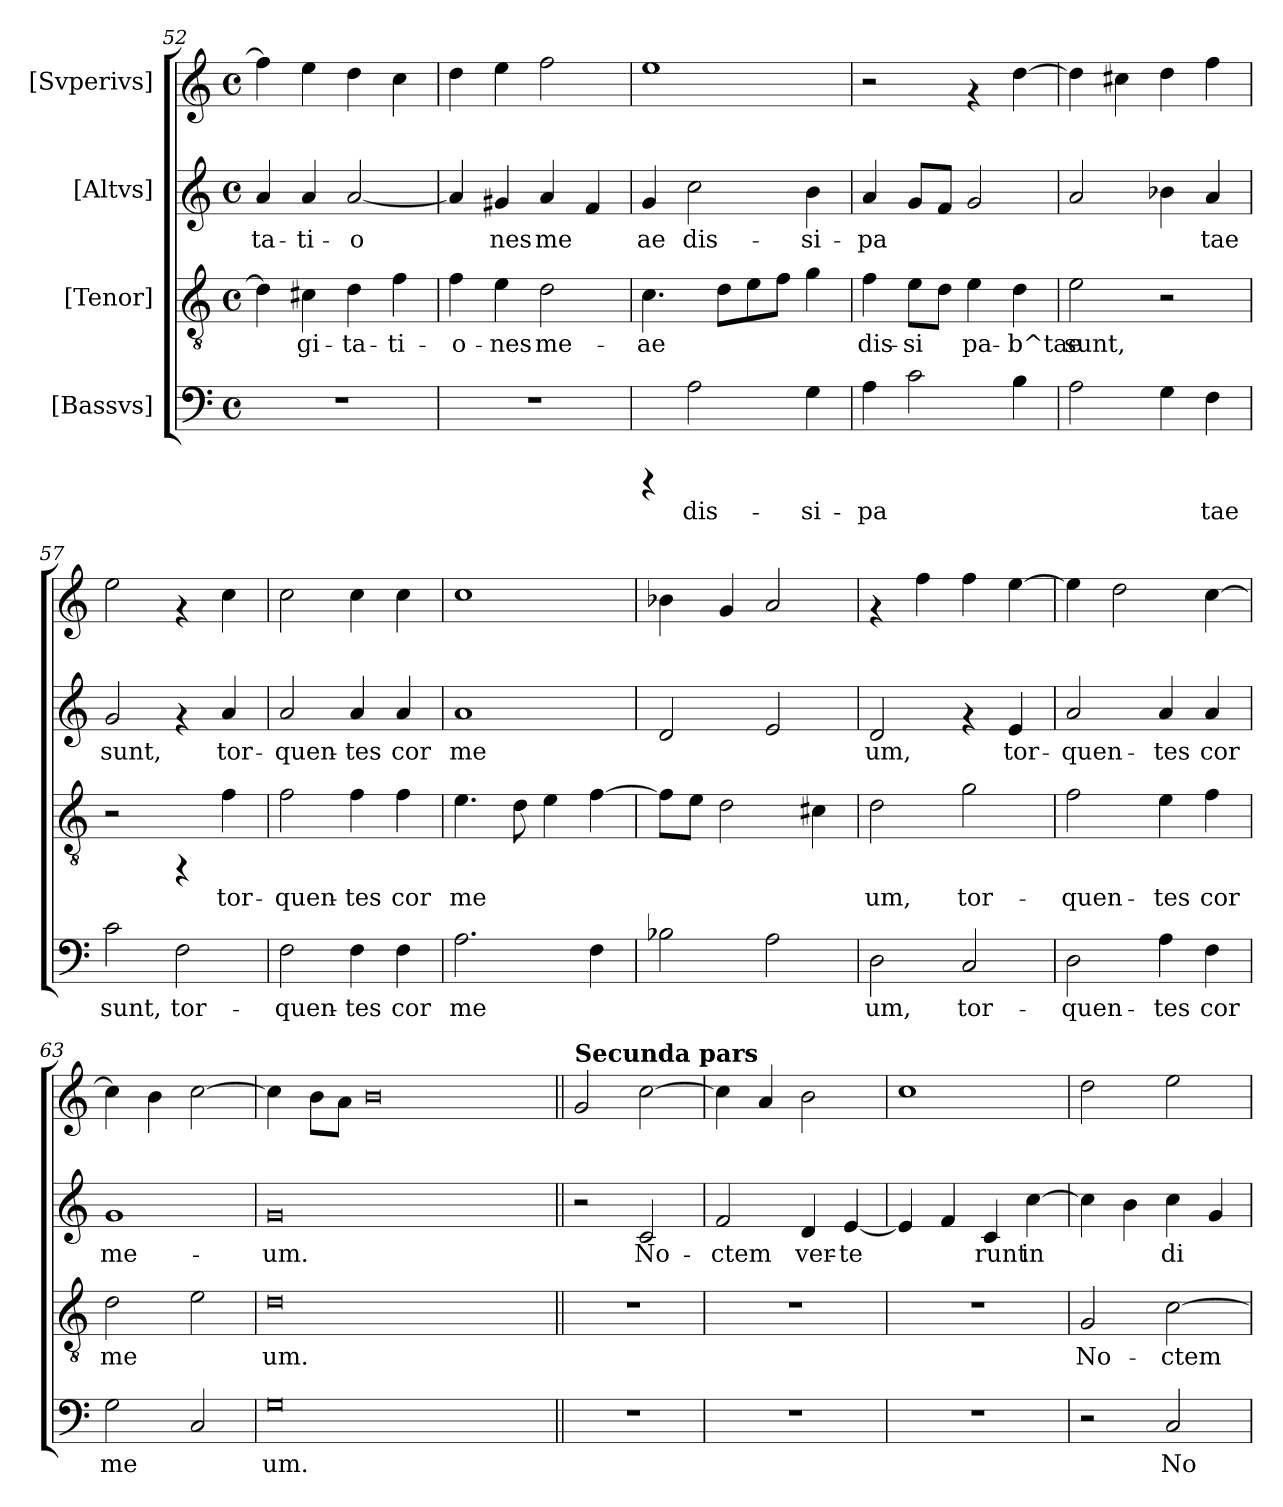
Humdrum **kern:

**kern	**text	**kern	**text	**kern	**text	**kern
*part4	*part4	*part3	*part3	*part2	*part2	*part1
*staff4	*staff4	*staff3	*staff3	*staff2	*staff2	*staff1
*I"[Bassvs]	*	*I"[Tenor]	*	*I"[Altvs]	*	*I"[Svperivs]
*clefF4	*	*clefGv2	*	*clefG2	*	*clefG2
*k[]	*	*k[]	*	*k[]	*	*k[]
*C:	*	*C:	*	*C:	*	*C:
*M4/4	*	*M4/4	*	*M4/4	*	*M4/4
*met(c)	*	*met(c)	*	*met(c)	*	*met(c)
=52	=52	=52	=52	=52	=52	=52
!	!	!	!LO:LY:b:cj	!	!LO:LY:b:cj	!
1r	.	4d\]	--	4a/	-ta-	4ff\]
!	!	!	!LO:LY:b:cj	!	!LO:LY:b:cj	!
.	.	4c#\	-gi-	4a/	-ti-	4ee\
!	!	!	!LO:LY:b:cj	!	!LO:LY:b:cj	!
.	.	4d\	-ta-	[<2a/	-o-	4dd\
!	!	!	!LO:LY:b:cj	!	!	!
.	.	4f\	-ti-	.	.	4cc\
=53	=53	=53	=53	=53	=53	=53
!	!	!	!LO:LY:b:cj	!	!LO:LY:b:cj	!
1r	.	4f\	-o-	4a/]	--	4dd\
!	!	!	!LO:LY:b:cj	!	!LO:LY:b:cj	!
.	.	4e\	-nes	4g#/	-nes	4ee\
!	!	!	!LO:LY:b:cj	!	!LO:LY:b:cj	!
.	.	2d\	me-	4a/	me-	2ff\
!	!	!	!	!	!LO:LY:b:cj	!
.	.	.	.	4f/	--	.
=54	=54	=54	=54	=54	=54	=54
!	!	!	!LO:LY:b:cj	!	!LO:LY:b:cj	!
4rCCC	.	4.c\	-ae	4g/	-ae	1ee
!	!LO:LY:b:cj	!	!	!	!LO:LY:b:cj	!
2A\	dis-	.	.	2cc\	dis-	.
!	!	!	!LO:LY:b:cj	!	!	!
.	.	8d\L	.	.	.	.
!	!	!	!LO:LY:b:cj	!	!	!
.	.	8e\	.	.	.	.
!	!	!	!LO:LY:b:cj	!	!	!
.	.	8f\J	.	.	.	.
!	!LO:LY:b:cj	!	!LO:LY:b:cj	!	!LO:LY:b:cj	!
4G\	-si-	4g\	.	4b\	-si-	.
=55	=55	=55	=55	=55	=55	=55
!	!LO:LY:b:cj	!	!LO:LY:b:cj	!	!LO:LY:b:cj	!
4A\	-pa-	4f\	dis-	4a/	-pa-	2r
!	!LO:LY:b:cj	!	!LO:LY:b:cj	!	!LO:LY:b:cj	!
2c\	--	8e\L	-si-	8g/L	--	.
!	!	!	!LO:LY:b:cj	!	!LO:LY:b:cj	!
.	.	8d\J	--	8f/J	--	.
!	!	!	!LO:LY:b:cj	!	!LO:LY:b:cj	!
.	.	4e\	-pa-	2g/	--	4rf
!	!LO:LY:b:cj	!	!LO:LY:b:cj	!	!	!
4B\	--	4d\	-b^tae	.	.	[>4dd\
=56	=56	=56	=56	=56	=56	=56
!	!LO:LY:b:cj	!	!LO:LY:b:cj	!	!LO:LY:b:cj	!
2A\	--	2e\	sunt,	2a/	--	4dd\]
.	.	.	.	.	.	4cc#\
!	!LO:LY:b:cj	!	!	!	!LO:LY:b:cj	!
4G\	--	2r	.	4b-\	--	4dd\
!	!LO:LY:b:cj	!	!	!	!LO:LY:b:cj	!
4F\	-tae	.	.	4a/	-tae	4ff\
!!LO:PB:g=z
=57	=57	=57	=57	=57	=57	=57
!	!LO:LY:b:cj	!	!	!	!LO:LY:b:cj	!
2c\	sunt,	2r	.	2g/	sunt,	2ee\
!	!LO:LY:b:cj	!	!	!	!	!
2F\	tor-	4rFF	.	4rf	.	4rf
!	!	!	!LO:LY:b:cj	!	!LO:LY:b:cj	!
.	.	4f\	tor-	4a/	tor-	4cc\
=58	=58	=58	=58	=58	=58	=58
!	!LO:LY:b:cj	!	!LO:LY:b:cj	!	!LO:LY:b:cj	!
2F\	-quen-	2f\	-quen-	2a/	-quen-	2cc\
!	!LO:LY:b:cj	!	!LO:LY:b:cj	!	!LO:LY:b:cj	!
4F\	-tes	4f\	-tes	4a/	-tes	4cc\
!	!LO:LY:b:cj	!	!LO:LY:b:cj	!	!LO:LY:b:cj	!
4F\	cor	4f\	cor	4a/	cor	4cc\
=59	=59	=59	=59	=59	=59	=59
!	!LO:LY:b:cj	!	!LO:LY:b:cj	!	!LO:LY:b:cj	!
2.A\	me-	4.e\	me-	1a	me-	1cc
!	!	!	!LO:LY:b:cj	!	!	!
.	.	8d\	--	.	.	.
!	!	!	!LO:LY:b:cj	!	!	!
.	.	4e\	--	.	.	.
!	!LO:LY:b:cj	!	!LO:LY:b:cj	!	!	!
4F\	--	[>4f\	--	.	.	.
=60	=60	=60	=60	=60	=60	=60
!	!LO:LY:b:cj	!	!LO:LY:b:cj	!	!LO:LY:b:cj	!
2B-X\	--	8f\L]	--	2d/	--	4b-X\
!	!	!	!LO:LY:b:cj	!	!	!
.	.	8e\J	--	.	.	.
!	!	!	!LO:LY:b:cj	!	!	!
.	.	2d\	--	.	.	4g/
!	!LO:LY:b:cj	!	!	!	!LO:LY:b:cj	!
2A\	--	.	.	2e/	--	2a/
!	!	!	!LO:LY:b:cj	!	!	!
.	.	4c#\	--	.	.	.
=61	=61	=61	=61	=61	=61	=61
!	!LO:LY:b:cj	!	!LO:LY:b:cj	!	!LO:LY:b:cj	!
2D\	-um,	2d\	-um,	2d/	-um,	4rf
.	.	.	.	.	.	4ff\
!	!LO:LY:b:cj	!	!LO:LY:b:cj	!	!	!
2C/	tor-	2g\	tor-	4rf	.	4ff\
!	!	!	!	!	!LO:LY:b:cj	!
.	.	.	.	4e/	tor-	[>4ee\
=62	=62	=62	=62	=62	=62	=62
!	!LO:LY:b:cj	!	!LO:LY:b:cj	!	!LO:LY:b:cj	!
2D\	-quen-	2f\	-quen-	2a/	-quen-	4ee\]
.	.	.	.	.	.	2dd\
!	!LO:LY:b:cj	!	!LO:LY:b:cj	!	!LO:LY:b:cj	!
4A\	-tes	4e\	-tes	4a/	-tes	.
!	!LO:LY:b:cj	!	!LO:LY:b:cj	!	!LO:LY:b:cj	!
4F\	cor	4f\	cor	4a/	cor	[>4cc\
=63	=63	=63	=63	=63	=63	=63
!	!LO:LY:b:cj	!	!LO:LY:b:cj	!	!LO:LY:b:cj	!
2G\	me-	2d\	me-	1g	me-	4cc\]
.	.	.	.	.	.	4b\
!	!LO:LY:b:cj	!	!LO:LY:b:cj	!	!	!
2C/	--	2e\	--	.	.	[<2cc\
!!LO:LB:g=z
=64	=64	=64	=64	=64	=64	=64
!	!LO:LY:b:cj	!	!LO:LY:b:cj	!	!LO:LY:b:cj	!
0G	-um.	0d	-um.	0g	-um.	4cc\]
.	.	.	.	.	.	8b\L
.	.	.	.	.	.	8a\J
.	.	.	.	.	.	0b
2ryy	.	2ryy	.	2ryy	.	.
=65||	=65||	=65||	=65||	=65||	=65||	=65||
!	!	!	!	!	!	!LO:TX:a:B:t=Secunda pars
1r	.	1r	.	2r	.	2g/
!	!	!	!	!	!LO:LY:b:cj	!
.	.	.	.	2c/	No-	[>2cc\
=66	=66	=66	=66	=66	=66	=66
!	!	!	!	!	!LO:LY:b:cj	!
1r	.	1r	.	2f/	-ctem	4cc\]
.	.	.	.	.	.	4a/
!	!	!	!	!	!LO:LY:b:cj	!
.	.	.	.	4d/	ver-	2b\
!	!	!	!	!	!LO:LY:b:cj	!
.	.	.	.	[<4e/	-te-	.
=67	=67	=67	=67	=67	=67	=67
!	!	!	!	!	!LO:LY:b:cj	!
1r	.	1r	.	4e/]	--	1cc
!	!	!	!	!	!LO:LY:b:cj	!
.	.	.	.	4f/	--	.
!	!	!	!	!	!LO:LY:b:cj	!
.	.	.	.	4c/	-runt	.
!	!	!	!	!	!LO:LY:b:cj	!
.	.	.	.	[>4cc\	in	.
=68	=68	=68	=68	=68	=68	=68
!	!	!	!LO:LY:b:cj	!	!LO:LY:b:cj	!
2r	.	2G/	No-	4cc\]	.	2dd\
!	!	!	!	!	!LO:LY:b:cj	!
.	.	.	.	4b\	.	.
!	!LO:LY:b:cj	!	!LO:LY:b:cj	!	!LO:LY:b:cj	!
2C/	No-	[>2c\	-ctem	4cc\	di-	2ee\
!	!	!	!	!	!LO:LY:b:cj	!
.	.	.	.	4g/	--	.
=	=	=	=	=	=	=
*-	*-	*-	*-	*-	*-	*-
